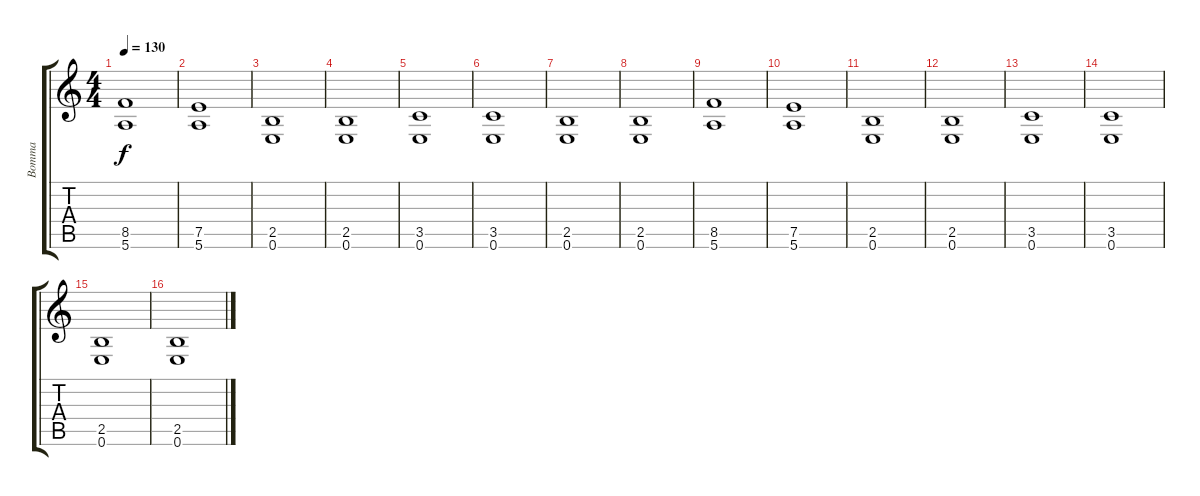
\track ("Bomma" "Bomma") {instrument distortionguitar}
\staff {score tabs}
\tuning (E4 B3 G3 D3 A2 E2) {hide}
\ts (4 4)
\tempo 130
\clef g2
\ks c
(8.5 5.6).1{dy f} |
(7.5 5.6).1 |
(2.5 0.6).1 |
(2.5 0.6).1 |
(3.5 0.6).1 |
(3.5 0.6).1 |
(2.5 0.6).1 |
(2.5 0.6).1 |
(8.5 5.6).1 |
(7.5 5.6).1 |
(2.5 0.6).1 |
(2.5 0.6).1 |
(3.5 0.6).1 |
(3.5 0.6).1 |
(2.5 0.6).1 |
(2.5 0.6).1
